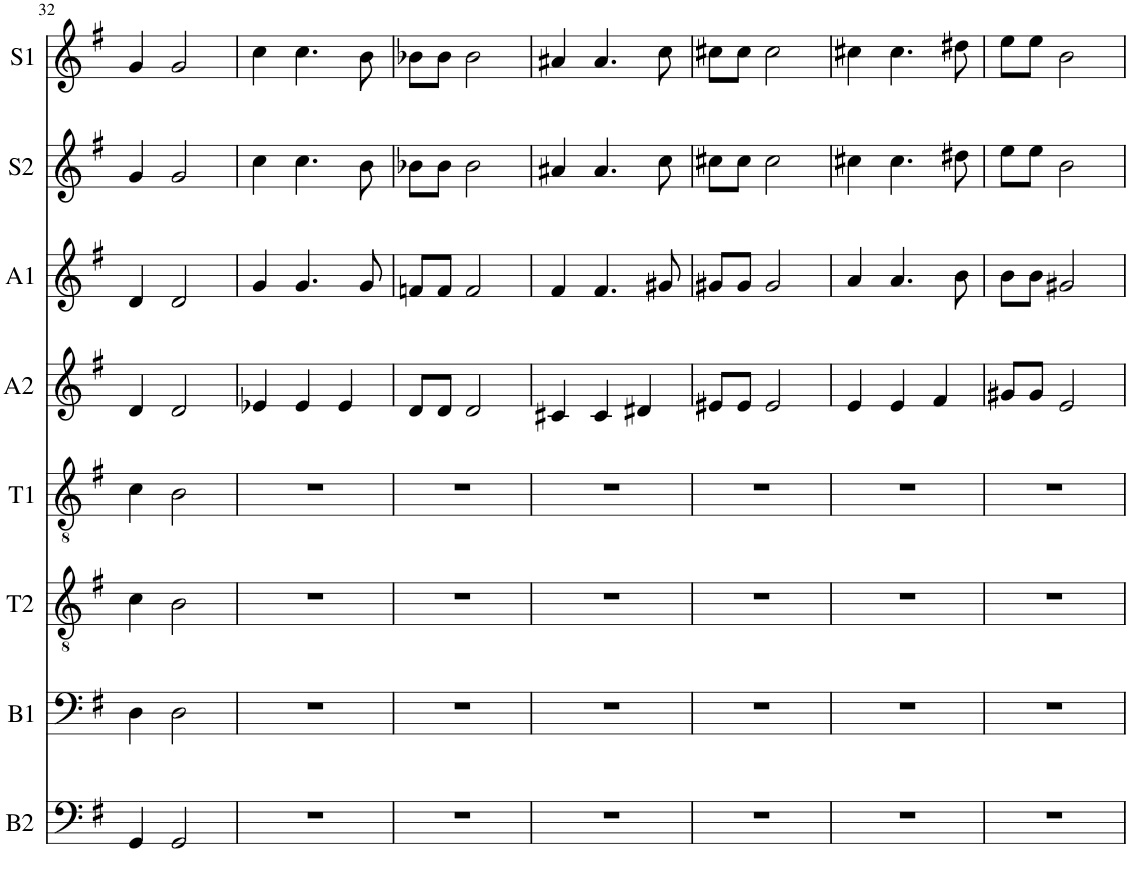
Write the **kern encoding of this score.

**kern	**kern	**kern	**kern	**kern	**kern	**kern	**kern
*part8	*part7	*part6	*part5	*part4	*part3	*part2	*part1
*staff8	*staff7	*staff6	*staff5	*staff4	*staff3	*staff2	*staff1
*I"Bass 2	*I"Bass 1	*I"Tenor 2	*I"Tenor 1	*I"Alto 2	*I"Alto 1	*I"Sop.2	*I"Sop 1
*I'B2	*I'B1	*I'T2	*I'T1	*I'A2	*I'A1	*I'S2	*I'S1
!!LO:PB:g=z
*clefF4	*clefF4	*clefGv2	*clefGv2	*clefG2	*clefG2	*clefG2	*clefG2
*k[f#]	*k[f#]	*k[f#]	*k[f#]	*k[f#]	*k[f#]	*k[f#]	*k[f#]
*M3/4	*M3/4	*M3/4	*M3/4	*M3/4	*M3/4	*M3/4	*M3/4
=32	=32	=32	=32	=32	=32	=32	=32
4GG/	4D\	4c\	4c\	4d/	4d/	4g/	4g/
2GG/	2D\	2B\	2B\	2d/	2d/	2g/	2g/
=33	=33	=33	=33	=33	=33	=33	=33
2.r	2.r	2.r	2.r	4e-X/	4g/	4cc\	4cc\
.	.	.	.	4e-/	4.g/	4.cc\	4.cc\
.	.	.	.	4e-/	.	.	.
.	.	.	.	.	8g/	8b\	8b\
=34	=34	=34	=34	=34	=34	=34	=34
2.r	2.r	2.r	2.r	8d/L	8fn/L	8b-X\L	8b-X\L
.	.	.	.	8d/J	8f/J	8b-\J	8b-\J
.	.	.	.	2d/	2f/	2b-\	2b-\
=35	=35	=35	=35	=35	=35	=35	=35
2.r	2.r	2.r	2.r	4c#X/	4f#/	4a#X/	4a#X/
.	.	.	.	4c#/	4.f#/	4.a#/	4.a#/
.	.	.	.	4d#X/	.	.	.
.	.	.	.	.	8g#X/	8cc\	8cc\
=36	=36	=36	=36	=36	=36	=36	=36
2.r	2.r	2.r	2.r	8e#X/L	8g#X/L	8cc#X\L	8cc#X\L
.	.	.	.	8e#/J	8g#/J	8cc#\J	8cc#\J
.	.	.	.	2e#/	2g#/	2cc#\	2cc#\
=37	=37	=37	=37	=37	=37	=37	=37
2.r	2.r	2.r	2.r	4e/	4a/	4cc#X\	4cc#X\
.	.	.	.	4e/	4.a/	4.cc#\	4.cc#\
.	.	.	.	4f#/	.	.	.
.	.	.	.	.	8b\	8dd#X\	8dd#X\
=38	=38	=38	=38	=38	=38	=38	=38
2.r	2.r	2.r	2.r	8g#X/L	8b\L	8ee\L	8ee\L
.	.	.	.	8g#/J	8b\J	8ee\J	8ee\J
.	.	.	.	2e/	2g#X/	2b\	2b\
=	=	=	=	=	=	=	=
*-	*-	*-	*-	*-	*-	*-	*-
